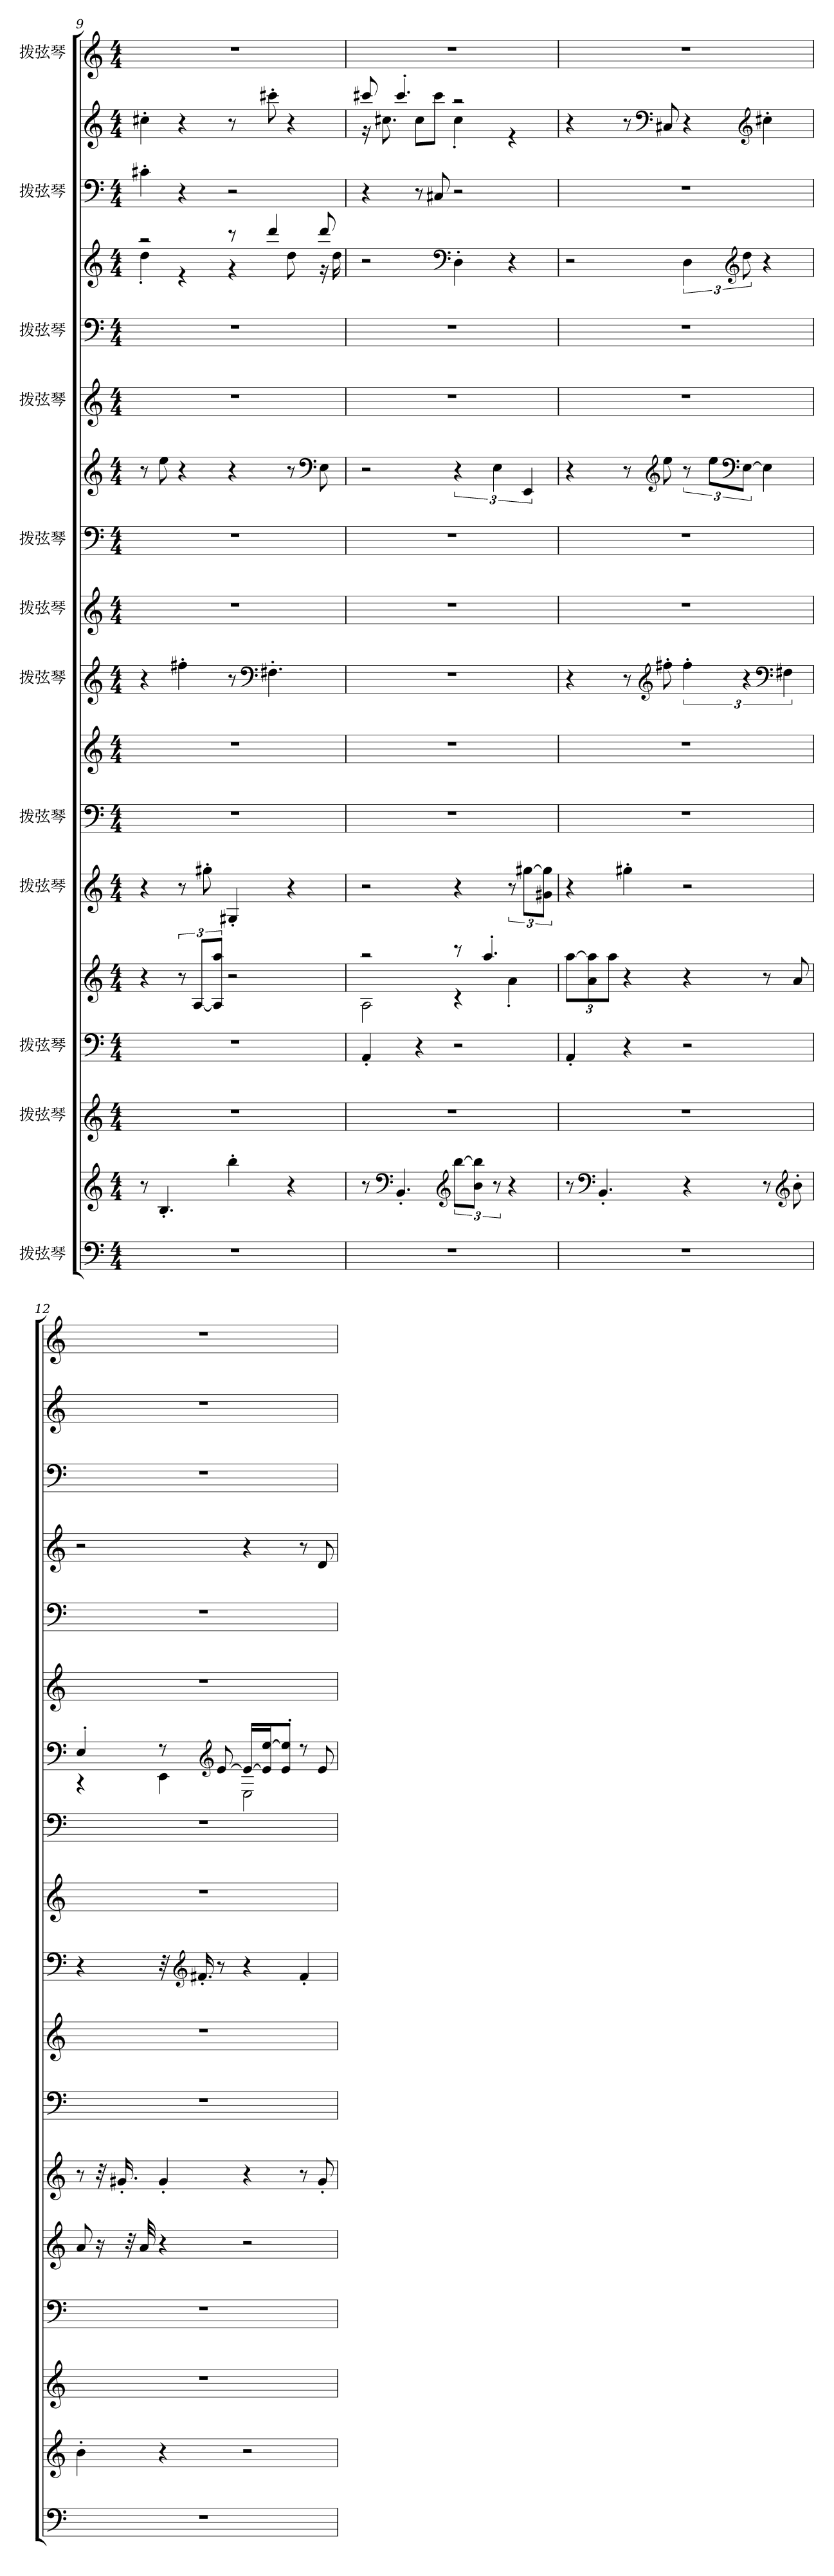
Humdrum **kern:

**kern	**kern	**kern	**kern	**kern	**kern	**kern	**kern	**kern	**kern	**kern	**kern	**kern	**kern	**kern	**kern	**kern	**kern
*part12	*part12	*part11	*part10	*part10	*part9	*part8	*part8	*part7	*part6	*part5	*part5	*part4	*part3	*part3	*part2	*part2	*part1
*staff18	*staff17	*staff16	*staff15	*staff14	*staff13	*staff12	*staff11	*staff10	*staff9	*staff8	*staff7	*staff6	*staff5	*staff4	*staff3	*staff2	*staff1
*I"拨弦琴	*	*I"拨弦琴	*I"拨弦琴	*	*I"拨弦琴	*I"拨弦琴	*	*I"拨弦琴	*I"拨弦琴	*I"拨弦琴	*	*I"拨弦琴	*I"拨弦琴	*	*I"拨弦琴	*	*I"拨弦琴
*clefF4	*clefG2	*clefG2	*clefF4	*clefG2	*clefG2	*clefF4	*clefG2	*clefG2	*clefG2	*clefF4	*clefG2	*clefG2	*clefF4	*clefG2	*clefF4	*clefG2	*clefG2
*k[]	*k[]	*k[]	*k[]	*k[]	*k[]	*k[]	*k[]	*k[]	*k[]	*k[]	*k[]	*k[]	*k[]	*k[]	*k[]	*k[]	*k[]
*M4/4	*M4/4	*M4/4	*M4/4	*M4/4	*M4/4	*M4/4	*M4/4	*M4/4	*M4/4	*M4/4	*M4/4	*M4/4	*M4/4	*M4/4	*M4/4	*M4/4	*M4/4
=9	=9	=9	=9	=9	=9	=9	=9	=9	=9	=9	=9	=9	=9	=9	=9	=9	=9
*	*	*	*	*	*	*	*	*	*	*	*	*	*	*^	*	*	*
1r	8r	1r	1r	4r	4r	1r	1r	4r	1r	1r	8r	1r	1r	2r	4dd'\	4c#X'\	4cc#X'\	1r
.	4.B'/	.	.	.	.	.	.	.	.	.	8ee\	.	.	.	.	.	.	.
.	.	.	.	12r	8r	.	.	4ff#X'\	.	.	4r	.	.	.	4r	4r	4r	.
.	.	.	.	[12A/L	.	.	.	.	.	.	.	.	.	.	.	.	.	.
.	.	.	.	.	8gg#X'\	.	.	.	.	.	.	.	.	.	.	.	.	.
.	.	.	.	12A/] 12aa/J	.	.	.	.	.	.	.	.	.	.	.	.	.	.
.	4bb'\	.	.	2r	4G#X'/	.	.	8r	.	.	4r	.	.	8r	4r	2r	8r	.
*	*	*	*	*	*	*	*	*clefF4	*	*	*	*	*	*	*	*	*	*
.	.	.	.	.	.	.	.	4.F#X'\	.	.	.	.	.	4ddd/	.	.	8ccc#X'\	.
.	4r	.	.	.	4r	.	.	.	.	.	8r	.	.	.	8dd\	.	4r	.
*	*	*	*	*	*	*	*	*	*	*	*clefF4	*	*	*	*	*	*	*
.	.	.	.	.	.	.	.	.	.	.	8E\	.	.	8ddd/	16r	.	.	.
.	.	.	.	.	.	.	.	.	.	.	.	.	.	.	16dd\	.	.	.
*	*	*	*	*	*	*	*	*	*	*	*	*	*	*v	*v	*	*	*
!!LO:PB:g=z
=10	=10	=10	=10	=10	=10	=10	=10	=10	=10	=10	=10	=10	=10	=10	=10	=10	=10
*	*	*	*	*^	*	*	*	*	*	*	*	*	*	*	*	*^	*
1r	8r	1r	4AA'/	2r	2A\	2r	1r	1r	1r	1r	1r	2r	1r	1r	2r	4r	8ccc#X/	16r	1r
.	.	.	.	.	.	.	.	.	.	.	.	.	.	.	.	.	.	8.cc#X\	.
*	*clefF4	*	*	*	*	*	*	*	*	*	*	*	*	*	*	*	*	*	*
.	4.BB'/	.	.	.	.	.	.	.	.	.	.	.	.	.	.	.	4.ccc#'/	.	.
.	.	.	4r	.	.	.	.	.	.	.	.	.	.	.	.	8r	.	8cc#\L	.
.	.	.	.	.	.	.	.	.	.	.	.	.	.	.	.	8C#X/	.	8ccc#\J	.
*	*clefG2	*	*	*	*	*	*	*	*	*	*	*	*	*	*clefF4	*	*	*	*
.	[12bb\L	.	2r	8r	4r	4r	.	.	.	.	.	6r	.	.	4D'\	2r	2r	4cc#'\	.
.	12b\ 12bb\]J	.	.	.	.	.	.	.	.	.	.	.	.	.	.	.	.	.	.
.	.	.	.	4.aa'/	.	.	.	.	.	.	.	.	.	.	.	.	.	.	.
.	12r	.	.	.	.	.	.	.	.	.	.	6E\	.	.	.	.	.	.	.
.	4r	.	.	.	4a'\	12r	.	.	.	.	.	.	.	.	4r	.	.	4r	.
.	.	.	.	.	.	[12gg#X\L	.	.	.	.	.	6EE/	.	.	.	.	.	.	.
.	.	.	.	.	.	12g#X\ 12gg#\]J	.	.	.	.	.	.	.	.	.	.	.	.	.
*	*	*	*	*v	*v	*	*	*	*	*	*	*	*	*	*	*	*v	*v	*
=11	=11	=11	=11	=11	=11	=11	=11	=11	=11	=11	=11	=11	=11	=11	=11	=11	=11
*	*	*	*	*Xbrackettup	*	*	*	*	*	*	*	*	*	*	*	*	*
1r	8r	1r	4AA'/	[12aa\L	4r	1r	1r	4r	1r	1r	4r	1r	1r	2r	1r	4r	1r
.	.	.	.	12a\ 12aa\]	.	.	.	.	.	.	.	.	.	.	.	.	.
*	*clefF4	*	*	*	*	*	*	*	*	*	*	*	*	*	*	*	*
.	4.BB'/	.	.	.	.	.	.	.	.	.	.	.	.	.	.	.	.
.	.	.	.	12aa\J	.	.	.	.	.	.	.	.	.	.	.	.	.
.	.	.	4r	4r	4gg#X'\	.	.	8r	.	.	8r	.	.	.	.	8r	.
*	*	*	*	*	*	*	*	*clefG2	*	*	*clefG2	*	*	*	*	*clefF4	*
.	.	.	.	.	.	.	.	8ff#X'\	.	.	8ee\	.	.	.	.	8C#X/	.
.	4r	.	2r	4r	2r	.	.	6ff#'\	.	.	12r	.	.	6D\	.	4r	.
.	.	.	.	.	.	.	.	.	.	.	12ee\L	.	.	.	.	.	.
*	*	*	*	*	*	*	*	*	*	*	*clefF4	*	*	*clefG2	*	*	*
.	.	.	.	.	.	.	.	6r	.	.	[12E\J	.	.	12dd\	.	.	.
*	*	*	*	*	*	*	*	*	*	*	*	*	*	*	*	*clefG2	*
.	8r	.	.	8r	.	.	.	.	.	.	4E\]	.	.	4r	.	4cc#X'\	.
*	*	*	*	*	*	*	*	*clefF4	*	*	*	*	*	*	*	*	*
.	.	.	.	.	.	.	.	6F#X\	.	.	.	.	.	.	.	.	.
*	*clefG2	*	*	*	*	*	*	*	*	*	*	*	*	*	*	*	*
.	8b'\	.	.	8a/	.	.	.	.	.	.	.	.	.	.	.	.	.
!!LO:PB:g=z
=12	=12	=12	=12	=12	=12	=12	=12	=12	=12	=12	=12	=12	=12	=12	=12	=12	=12
*	*	*	*	*	*	*	*	*	*	*	*^	*	*	*	*	*	*
1r	4b'\	1r	1r	8a/	8r	1r	1r	4r	1r	1r	4E'/	4r	1r	1r	2r	1r	1r	1r
.	.	.	.	16r	32r	.	.	.	.	.	.	.	.	.	.	.	.	.
.	.	.	.	.	16.g#X'/	.	.	.	.	.	.	.	.	.	.	.	.	.
.	.	.	.	32r	.	.	.	.	.	.	.	.	.	.	.	.	.	.
.	.	.	.	32a/	.	.	.	.	.	.	.	.	.	.	.	.	.	.
.	4r	.	.	4r	4g#'/	.	.	32r	.	.	8r	4EE\	.	.	.	.	.	.
*	*	*	*	*	*	*	*	*clefG2	*	*	*	*	*	*	*	*	*	*
.	.	.	.	.	.	.	.	16.f#X'/	.	.	.	.	.	.	.	.	.	.
*	*	*	*	*	*	*	*	*	*	*	*clefG2	*	*	*	*	*	*	*
.	.	.	.	.	.	.	.	8r	.	.	[8e/	.	.	.	.	.	.	.
.	2r	.	.	2r	4r	.	.	4r	.	.	16e/LL_	2E\	.	.	4r	.	.	.
.	.	.	.	.	.	.	.	.	.	.	16e/] [16ee/J	.	.	.	.	.	.	.
.	.	.	.	.	.	.	.	.	.	.	8e/' 8ee/]'J	.	.	.	.	.	.	.
.	.	.	.	.	8r	.	.	4f#'/	.	.	8r	.	.	.	8r	.	.	.
.	.	.	.	.	8g#'/	.	.	.	.	.	8e/	.	.	.	8d/	.	.	.
*	*	*	*	*	*	*	*	*	*	*	*v	*v	*	*	*	*	*	*
=	=	=	=	=	=	=	=	=	=	=	=	=	=	=	=	=	=
*-	*-	*-	*-	*-	*-	*-	*-	*-	*-	*-	*-	*-	*-	*-	*-	*-	*-
